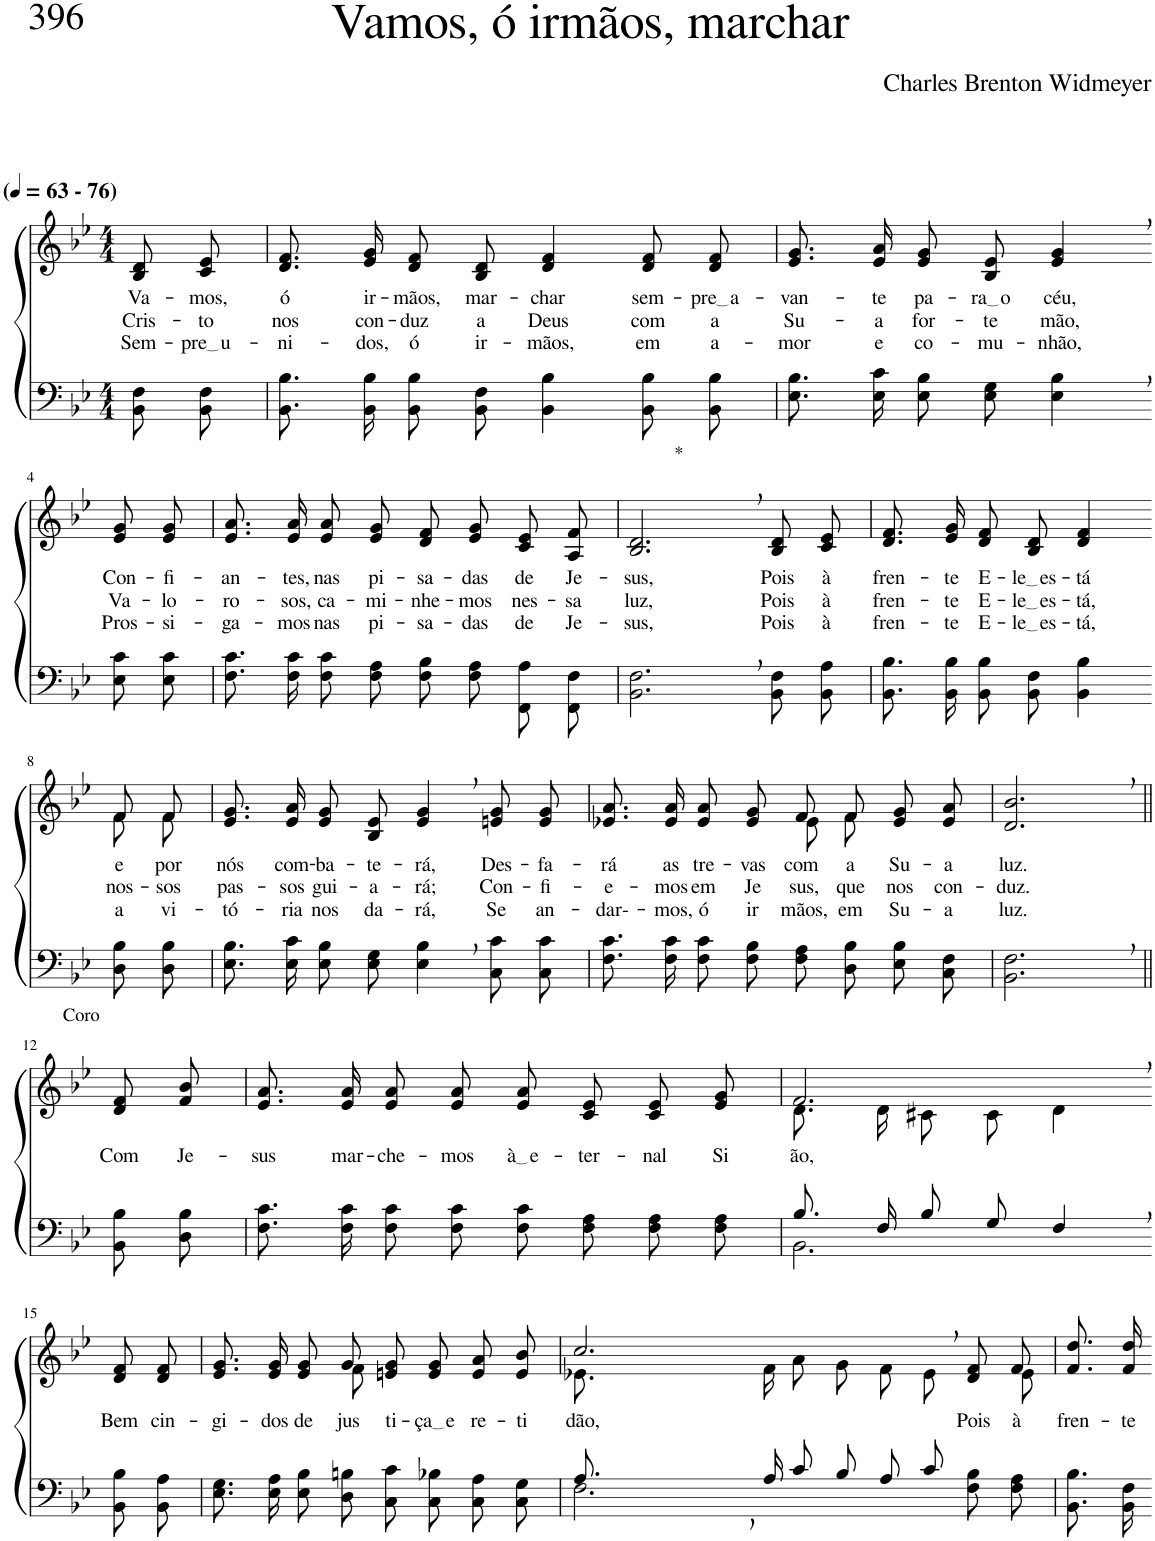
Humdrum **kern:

**kern	**kern	**text	**text	**text
*part2	*part1	*part1	*part1	*part1
*staff2	*staff1	*staff1	*staff1	*staff1
*I"Parte III e IV	*I"Parte I e II	*	*	*
*clefF4	*clefG2	*	*	*
*k[b-e-]	*k[b-e-]	*	*	*
*M4/4	*M4/4	*	*	*
*MM63	*MM63	*	*	*
=1	=1	=1	=1	=1
!	!LO:TX:a:B:t=(	!	!	!
!	!LO:TX:a:B:t=- 76)	!	!	!
!	!	!LO:LY:b	!LO:LY:b	!LO:LY:b
8BB-\ 8F\L	8B-/ 8d/L	Va-	Cris-	Sem-
!	!	!LO:LY:b	!LO:LY:b	!LO:LY:b
8BB-\ 8F\J	8c/ 8e-/J	-mos,	-to	pre u
=2	=2	=2	=2	=2
!	!	!LO:LY:b	!LO:LY:b	!LO:LY:b
8.BB-\ 8.B-\L	8.d/ 8.f/L	ó	nos	-ni-
!	!	!LO:LY:b	!LO:LY:b	!LO:LY:b
16BB-\ 16B-\Jk	16e-/ 16g/Jk	ir-	con-	-dos,
!	!	!LO:LY:b	!LO:LY:b	!LO:LY:b
8BB-\ 8B-\L	8d/ 8f/L	-mãos,	-duz	ó
!	!	!LO:LY:b	!LO:LY:b	!LO:LY:b
8BB-\ 8F\J	8B-/ 8d/J	mar-	a	ir-
!	!	!LO:LY:b	!LO:LY:b	!LO:LY:b
4BB-\ 4B-\	4d/ 4f/	-char	Deus	-mãos,
!	!	!LO:LY:b	!LO:LY:b	!LO:LY:b
8BB-\ 8B-\L	8d/ 8f/L	sem-	com	em
!	!	!LO:LY:b	!LO:LY:b	!LO:LY:b
8BB-\ 8B-\J	8d/ 8f/J	pre a	a	a-
=3	=3	=3	=3	=3
!	!	!LO:LY:b	!LO:LY:b	!LO:LY:b
8.E-\ 8.B-\L	8.e-/ 8.g/L	-van-	Su-	-mor
!	!	!LO:LY:b	!LO:LY:b	!LO:LY:b
16E-\ 16c\Jk	16e-/ 16a/Jk	-te	-a	e
!	!	!LO:LY:b	!LO:LY:b	!LO:LY:b
8E-\ 8B-\L	8e-/ 8g/L	pa-	for-	co-
!	!	!LO:LY:b	!LO:LY:b	!LO:LY:b
8E-\ 8G\J	8B-/ 8e-/J	ra o	-te	-mu-
!	!	!LO:LY:b	!LO:LY:b	!LO:LY:b
4E-\, 4B-\,	4e-/, 4g/,	céu,	mão,	-nhão,
!!LO:LB:g=z
=4-	=4-	=4-	=4-	=4-
!	!	!LO:LY:b	!LO:LY:b	!LO:LY:b
8E-\ 8c\L	8e-/ 8g/L	Con-	Va-	Pros-
!	!	!LO:LY:b	!LO:LY:b	!LO:LY:b
8E-\ 8c\J	8e-/ 8g/J	-fi-	-lo-	-si-
=5	=5	=5	=5	=5
!	!	!LO:LY:b	!LO:LY:b	!LO:LY:b
8.F\ 8.c\L	8.e-/ 8.a/L	-an-	-ro-	-ga-
!	!	!LO:LY:b	!LO:LY:b	!LO:LY:b
16F\ 16c\Jk	16e-/ 16a/Jk	-tes,	-sos,	-mos
!	!	!LO:LY:b	!LO:LY:b	!LO:LY:b
8F\ 8c\L	8e-/ 8a/L	nas	ca-	nas
!	!	!LO:LY:b	!LO:LY:b	!LO:LY:b
8F\ 8A\J	8e-/ 8g/J	pi-	-mi-	pi-
!	!	!LO:LY:b	!LO:LY:b	!LO:LY:b
8F\ 8B-\L	8d/ 8f/L	-sa-	-nhe-	-sa-
!	!	!LO:LY:b	!LO:LY:b	!LO:LY:b
8F\ 8A\J	8e-/ 8g/J	-das	-mos	-das
!	!	!LO:LY:b	!LO:LY:b	!LO:LY:b
8FF/ 8A/L	8c/ 8e-/L	de	nes-	de
!	!	!LO:LY:b	!LO:LY:b	!LO:LY:b
8FF/ 8F/J	8A/ 8f/J	Je-	-sa	Je-
=6	=6	=6	=6	=6
!	!LO:TX:a:t=*	!	!	!
!	!	!LO:LY:b	!LO:LY:b	!LO:LY:b
2.BB-\, 2.F\,	2.B-/, 2.d/,	-sus,	luz,	-sus,
!	!	!LO:LY:b	!LO:LY:b	!LO:LY:b
8BB-\ 8F\L	8B-/ 8d/L	Pois	Pois	Pois
!	!	!LO:LY:b	!LO:LY:b	!LO:LY:b
8BB-\ 8A\J	8c/ 8e-/J	à	à	à
=7	=7	=7	=7	=7
!	!	!LO:LY:b	!LO:LY:b	!LO:LY:b
8.BB-\ 8.B-\L	8.d/ 8.f/L	fren-	fren-	fren-
!	!	!LO:LY:b	!LO:LY:b	!LO:LY:b
16BB-\ 16B-\Jk	16e-/ 16g/Jk	-te	-te	-te
!	!	!LO:LY:b	!LO:LY:b	!LO:LY:b
8BB-\ 8B-\L	8d/ 8f/L	E-	E-	E-
!	!	!LO:LY:b	!LO:LY:b	!LO:LY:b
8BB-\ 8F\J	8B-/ 8d/J	le es	le es	le es
!	!	!LO:LY:b	!LO:LY:b	!LO:LY:b
4BB-\ 4B-\	4d/ 4f/	-tá	-tá,	-tá,
!!LO:LB:g=z
=8-	=8-	=8-	=8-	=8-
!	!	!LO:LY:b	!LO:LY:b	!LO:LY:b
*	*^	*	*	*
8D\ 8B-\L	8f\L	8f/L	e	nos-	a
!	!	!	!LO:LY:b	!LO:LY:b	!LO:LY:b
8D\ 8B-\J	8f\J	8f/J	por	-sos	vi-
=9	=9	=9	=9	=9	=9
!	!	!	!LO:LY:b	!LO:LY:b	!LO:LY:b
*	*v	*v	*	*	*
8.E-\ 8.B-\L	8.e-/ 8.g/L	nós	pas-	-tó-
!	!	!LO:LY:b	!LO:LY:b	!LO:LY:b
16E-\ 16c\Jk	16e-/ 16a/Jk	com-	-sos	-ria
!	!	!LO:LY:b	!LO:LY:b	!LO:LY:b
8E-\ 8B-\L	8e-/ 8g/L	-ba-	gui-	nos
!	!	!LO:LY:b	!LO:LY:b	!LO:LY:b
8E-\ 8G\J	8B-/ 8e-/J	-te-	-a-	da-
!	!	!LO:LY:b	!LO:LY:b	!LO:LY:b
4E-\, 4B-\,	4e-/, 4g/,	-rá,	-rá;	-rá,
!	!	!LO:LY:b	!LO:LY:b	!LO:LY:b
8C\ 8c\L	8en/ 8g/L	Des-	Con-	Se
!	!	!LO:LY:b	!LO:LY:b	!LO:LY:b
8C\ 8c\J	8e/ 8g/J	-fa-	-fi-	an-
=10	=10	=10	=10	=10
!	!	!LO:LY:b	!LO:LY:b	!LO:LY:b
*	*^	*	*	*
8.F\ 8.c\L	8.e-X/ 8.a/L	2ryy	-rá	-e-	-dar--
!	!	!	!LO:LY:b	!LO:LY:b	!LO:LY:b
16F\ 16c\Jk	16e-/ 16a/Jk	.	as	-mos	-mos,
!	!	!	!LO:LY:b	!LO:LY:b	!LO:LY:b
8F\ 8c\L	8e-/ 8a/L	.	tre-	em	ó
!	!	!	!LO:LY:b	!LO:LY:b	!LO:LY:b
8F\ 8B-\J	8e-/ 8g/J	.	-vas	Je-	ir-
!	!	!	!LO:LY:b	!LO:LY:b	!LO:LY:b
8F\ 8A\L	8f/L	8e-\L	com	-sus,	-mãos,
!	!	!	!LO:LY:b	!LO:LY:b	!LO:LY:b
8D\ 8B-\J	8f/J	8f\J	a	que	em
!	!	!	!LO:LY:b	!LO:LY:b	!LO:LY:b
8E-\ 8B-\L	8e-/ 8g/L	4ryy	Su-	nos	Su-
!	!	!	!LO:LY:b	!LO:LY:b	!LO:LY:b
8C\ 8F\J	8e-/ 8a/J	.	-a	con-	-a
*	*v	*v	*	*	*
=11	=11	=11	=11	=11
!	!	!LO:LY:b	!LO:LY:b	!LO:LY:b
2.BB-\, 2.F\,	2.d/, 2.b-/,	luz.	-duz.	luz.
!!LO:LB:g=z
=12||	=12||	=12||	=12||	=12||
!	!LO:TX:a:t=Coro	!	!	!
!	!	!LO:LY:b	!	!
8BB-\ 8B-\L	8d/ 8f/L	Com	.	.
!	!	!LO:LY:b	!	!
8D\ 8B-\J	8f/ 8b-/J	Je-	.	.
=13	=13	=13	=13	=13
!	!	!LO:LY:b	!	!
8.F\ 8.c\L	8.e-/ 8.a/L	-sus	.	.
!	!	!LO:LY:b	!	!
16F\ 16c\Jk	16e-/ 16a/Jk	mar-	.	.
!	!	!LO:LY:b	!	!
8F\ 8c\L	8e-/ 8a/L	-che-	.	.
!	!	!LO:LY:b	!	!
8F\ 8c\J	8e-/ 8a/J	-mos	.	.
!	!	!LO:LY:b	!	!
8F\ 8c\L	8e-/ 8a/L	à e	.	.
!	!	!LO:LY:b	!	!
8F\ 8A\J	8c/ 8e-/J	-ter-	.	.
!	!	!LO:LY:b	!	!
8F\ 8A\L	8c/ 8e-/L	-nal	.	.
!	!	!LO:LY:b	!	!
8F\ 8A\J	8e-/ 8g/J	Si-	.	.
=14	=14	=14	=14	=14
*^	*^	*	*	*
!	!	!	!	!LO:LY:b	!	!
8.B-/L	2.BB-\	2.f,/	8.d\L	-ão,	.	.
16F/Jk	.	.	16d\Jk	.	.	.
8B-/L	.	.	8c#X\L	.	.	.
8G/J	.	.	8c#\J	.	.	.
4F,/	.	.	4d\	.	.	.
*v	*v	*	*	*	*	*
!!LO:LB:g=z
=15-	=15-	=15-	=15-	=15-	=15-
!	!	!	!LO:LY:b	!	!
*	*v	*v	*	*	*
8BB-\ 8B-\L	8d/ 8f/L	Bem	.	.
!	!	!LO:LY:b	!	!
8BB-\ 8A\J	8d/ 8f/J	cin-	.	.
=16	=16	=16	=16	=16
!	!	!LO:LY:b	!	!
*	*^	*	*	*
8.E-\ 8.G\L	8.e-/ 8.g/L	4.ryy	-gi-	.	.
!	!	!	!LO:LY:b	!	!
16E-\ 16A\Jk	16e-/ 16g/Jk	.	-dos	.	.
!	!	!	!LO:LY:b	!	!
8E-\ 8B-\L	8e-/ 8g/L	.	de	.	.
!	!	!	!LO:LY:b	!	!
8D\ 8Bn\J	8g/J	8f\	jus-	.	.
!	!	!	!LO:LY:b	!	!
8C\ 8c\L	8en/ 8g/L	2ryy	-ti-	.	.
!	!	!	!LO:LY:b	!	!
8C\ 8B-X\J	8e/ 8g/J	.	ça e	.	.
!	!	!	!LO:LY:b	!	!
8C\ 8A\L	8e/ 8a/L	.	re-	.	.
!	!	!	!LO:LY:b	!	!
8C\ 8G\J	8e/ 8b-/J	.	-ti-	.	.
=17	=17	=17	=17	=17	=17
*^	*	*	*	*	*
!	!	!	!	!LO:LY:b	!	!
8.A,/L	2.F\	2.cc,/	8.e-X\L	-dão,	.	.
16A/Jk	.	.	16f\Jk	.	.	.
8c/L	.	.	8a\L	.	.	.
8B-/J	.	.	8g\J	.	.	.
8A/L	.	.	8f\L	.	.	.
8c/J	.	.	8e-\J	.	.	.
!	!	!	!	!LO:LY:b	!	!
4ryy	8F\ 8B-\L	8d/ 8f/L	8ryy	Pois	.	.
!	!	!	!	!LO:LY:b	!	!
.	8F\ 8A\J	8f/J	8e-\J	à	.	.
=18	=18	=18	=18	=18	=18	=18
!	!	!	!	!LO:LY:b	!	!
*v	*v	*	*	*	*	*
*	*v	*v	*	*	*
8.BB-\ 8.B-\L	8.f/ 8.dd/L	fren-	.	.
!	!	!LO:LY:b	!	!
16BB-\ 16F\Jk	16f/ 16dd/Jk	-te	.	.
=-	=-	=-	=-	=-
*-	*-	*-	*-	*-
